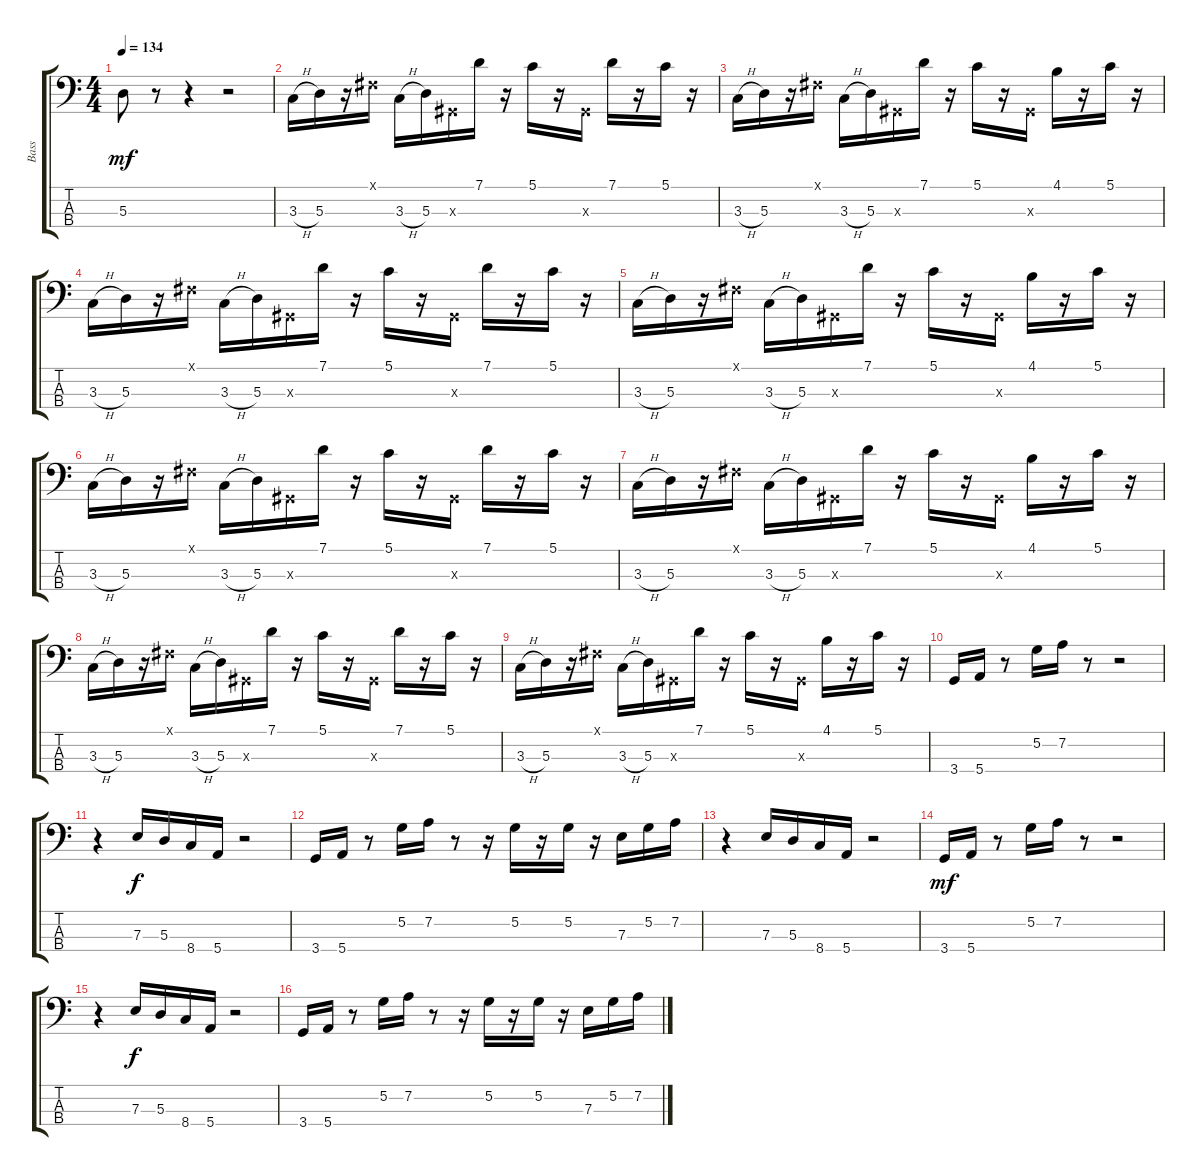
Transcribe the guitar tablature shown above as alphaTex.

\track ("Bass" "Bass") {instrument slapbass1}
\staff {score tabs}
\tuning (G2 D2 A1 E1) {hide}
\ts (4 4)
\tempo 134
\clef f4
\ks c
5.3.8{dy mf} r.8 r.4 r.2 |
3.3{h}.16 5.3.16 r.16 -1.1{x}.16 3.3{h}.16 5.3.16 -1.3{x}.16 7.1.16 r.16 5.1.16 r.16 -1.3{x}.16 7.1.16 r.16 5.1.16 r.16 |
3.3{h}.16 5.3.16 r.16 -1.1{x}.16 3.3{h}.16 5.3.16 -1.3{x}.16 7.1.16 r.16 5.1.16 r.16 -1.3{x}.16 4.1.16 r.16 5.1.16 r.16 |
3.3{h}.16 5.3.16 r.16 -1.1{x}.16 3.3{h}.16 5.3.16 -1.3{x}.16 7.1.16 r.16 5.1.16 r.16 -1.3{x}.16 7.1.16 r.16 5.1.16 r.16 |
3.3{h}.16 5.3.16 r.16 -1.1{x}.16 3.3{h}.16 5.3.16 -1.3{x}.16 7.1.16 r.16 5.1.16 r.16 -1.3{x}.16 4.1.16 r.16 5.1.16 r.16 |
3.3{h}.16 5.3.16 r.16 -1.1{x}.16 3.3{h}.16 5.3.16 -1.3{x}.16 7.1.16 r.16 5.1.16 r.16 -1.3{x}.16 7.1.16 r.16 5.1.16 r.16 |
3.3{h}.16 5.3.16 r.16 -1.1{x}.16 3.3{h}.16 5.3.16 -1.3{x}.16 7.1.16 r.16 5.1.16 r.16 -1.3{x}.16 4.1.16 r.16 5.1.16 r.16 |
3.3{h}.16 5.3.16 r.16 -1.1{x}.16 3.3{h}.16 5.3.16 -1.3{x}.16 7.1.16 r.16 5.1.16 r.16 -1.3{x}.16 7.1.16 r.16 5.1.16 r.16 |
3.3{h}.16 5.3.16 r.16 -1.1{x}.16 3.3{h}.16 5.3.16 -1.3{x}.16 7.1.16 r.16 5.1.16 r.16 -1.3{x}.16 4.1.16 r.16 5.1.16 r.16 |
3.4.16{instrument electricbassfinger} 5.4.16 r.8 5.2.16 7.2.16 r.8 r.2 |
r.4 7.3.16{dy f} 5.3.16 8.4.16 5.4.16 r.2 |
3.4.16 5.4.16 r.8 5.2.16 7.2.16 r.8 r.16 5.2.16 r.16 5.2.16 r.16 7.3.16 5.2.16 7.2.16 |
r.4 7.3.16 5.3.16 8.4.16 5.4.16 r.2 |
3.4.16{dy mf} 5.4.16 r.8 5.2.16 7.2.16 r.8 r.2 |
r.4 7.3.16{dy f} 5.3.16 8.4.16 5.4.16 r.2 |
3.4.16 5.4.16 r.8 5.2.16 7.2.16 r.8 r.16 5.2.16 r.16 5.2.16 r.16 7.3.16 5.2.16 7.2.16
